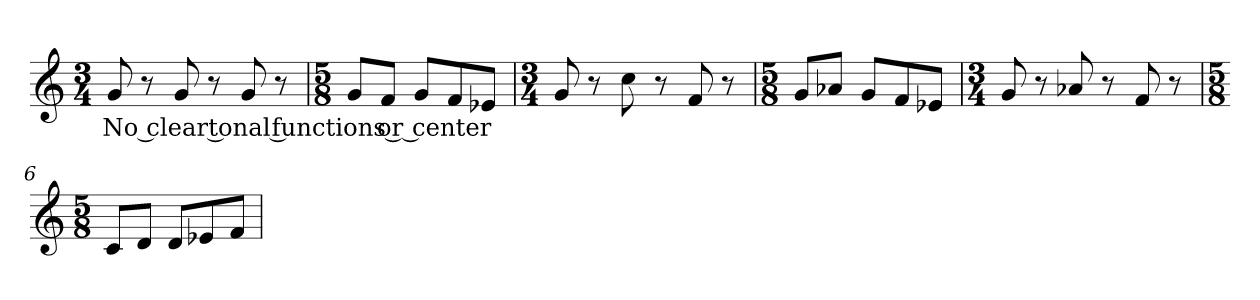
**kern	**text
*part1	*part1
*staff1	*staff1
*clefG2	*
*k[]	*
*a:	*
*M3/4	*
=1	=1
8g	No clear tonal functions or center
8r	.
8g	.
8r	.
8g	.
8r	.
=2	=2
*M5/8	*
8gL	.
8fJ	.
8gL	.
8f	.
8e-XJ	.
=3	=3
*M3/4	*
8g	.
8r	.
8cc	.
8r	.
8f	.
8r	.
=4	=4
*M5/8	*
8gL	.
8a-XJ	.
8gL	.
8f	.
8e-XJ	.
=5	=5
*M3/4	*
8g	.
8r	.
8a-X	.
8r	.
8f	.
8r	.
=6	=6
*M5/8	*
8cL	.
8dJ	.
8dL	.
8e-X	.
8fJ	.
=	=
*-	*-
